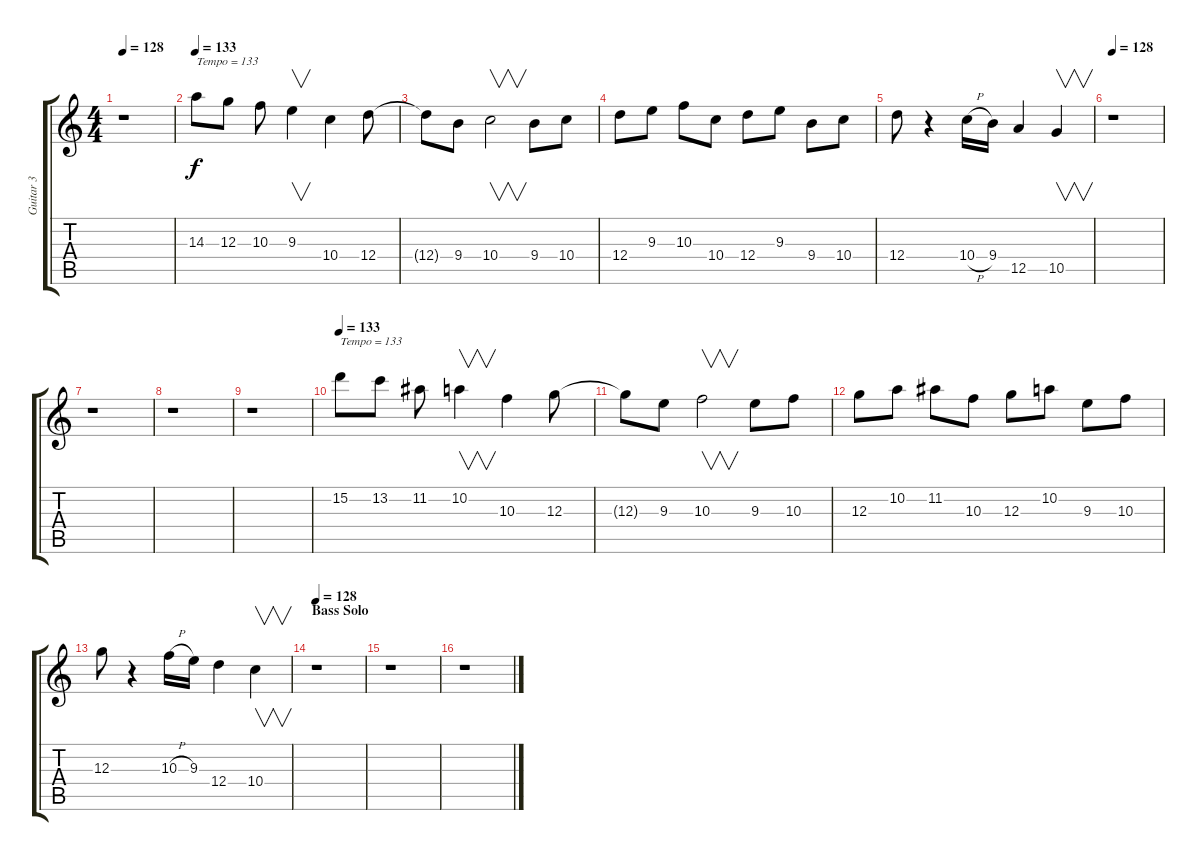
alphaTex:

\track ("Guitar 3" "Guitar 3") {instrument distortionguitar}
\staff {score tabs}
\tuning (E4 B3 G3 D3 A2 E2) {hide}
\ts (4 4)
\tempo 128
\clef g2
\ks c
r.1{dy f} |
\tempo 133
14.3.8{txt "Tempo = 133"} 12.3.8 10.3.8 9.3.4{v} 10.4.4 12.4.8 |
12.4{t}.8 9.4.8 10.4.2{v} 9.4.8 10.4.8 |
12.4.8 9.3.8 10.3.8 10.4.8 12.4.8 9.3.8 9.4.8 10.4.8 |
12.4.8 r.4 10.4{h}.16 9.4.16 12.5.4 10.5.4{v} |
\tempo 128
r.1 |
r.1 |
r.1 |
r.1 |
\tempo 133
15.2.8{txt "Tempo = 133"} 13.2.8 11.2.8 10.2.4{v} 10.3.4 12.3.8 |
12.3{t}.8 9.3.8 10.3.2{v} 9.3.8 10.3.8 |
12.3.8 10.2.8 11.2.8 10.3.8 12.3.8 10.2.8 9.3.8 10.3.8 |
12.3.8 r.4 10.3{h}.16 9.3.16 12.4.4 10.4.4{v} |
\section ("" "Bass Solo")
\tempo 128
r.1 |
r.1 |
r.1
